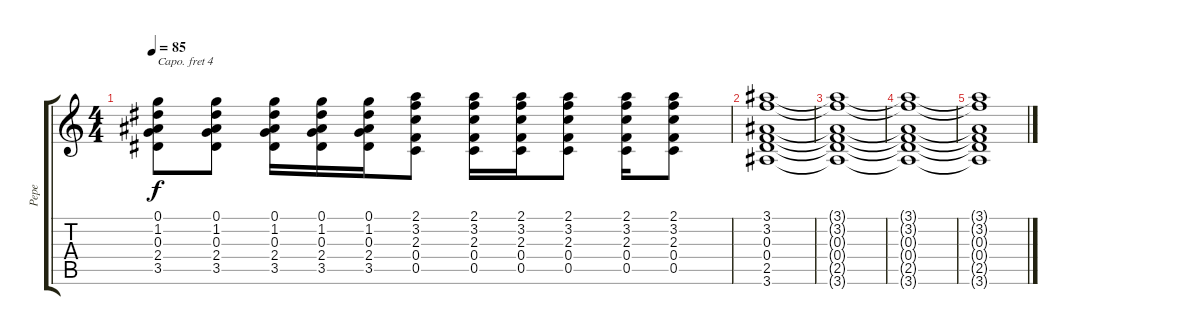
\track ("Pepe" "Pepe") {instrument distortionguitar}
\staff {score tabs}
\capo 4
\tuning (Eb4 Bb3 Gb3 Db3 Ab2 Eb2) {hide}
\ts (4 4)
\tempo 85
\clef g2
\ks c
(0.1 1.2 0.3 2.4 3.5).8{dy f} (0.1 1.2 0.3 2.4 3.5).8 (0.1 1.2 0.3 2.4 3.5).16 (0.1 1.2 0.3 2.4 3.5).16 (0.1 1.2 0.3 2.4 3.5).16 (2.1 3.2 2.3 0.4 0.5).8 (2.1 3.2 2.3 0.4 0.5).16 (2.1 3.2 2.3 0.4 0.5).16 (2.1 3.2 2.3 0.4 0.5).8 (2.1 3.2 2.3 0.4 0.5).16 (2.1 3.2 2.3 0.4 0.5).8 |
(3.1 3.2 0.3 0.4 2.5 3.6).1{volume 0} |
(3.1{t} 3.2{t} 0.3{t} 0.4{t} 2.5{t} 3.6{t}).1 |
(3.1{t} 3.2{t} 0.3{t} 0.4{t} 2.5{t} 3.6{t}).1 |
(3.1{t} 3.2{t} 0.3{t} 0.4{t} 2.5{t} 3.6{t}).1
